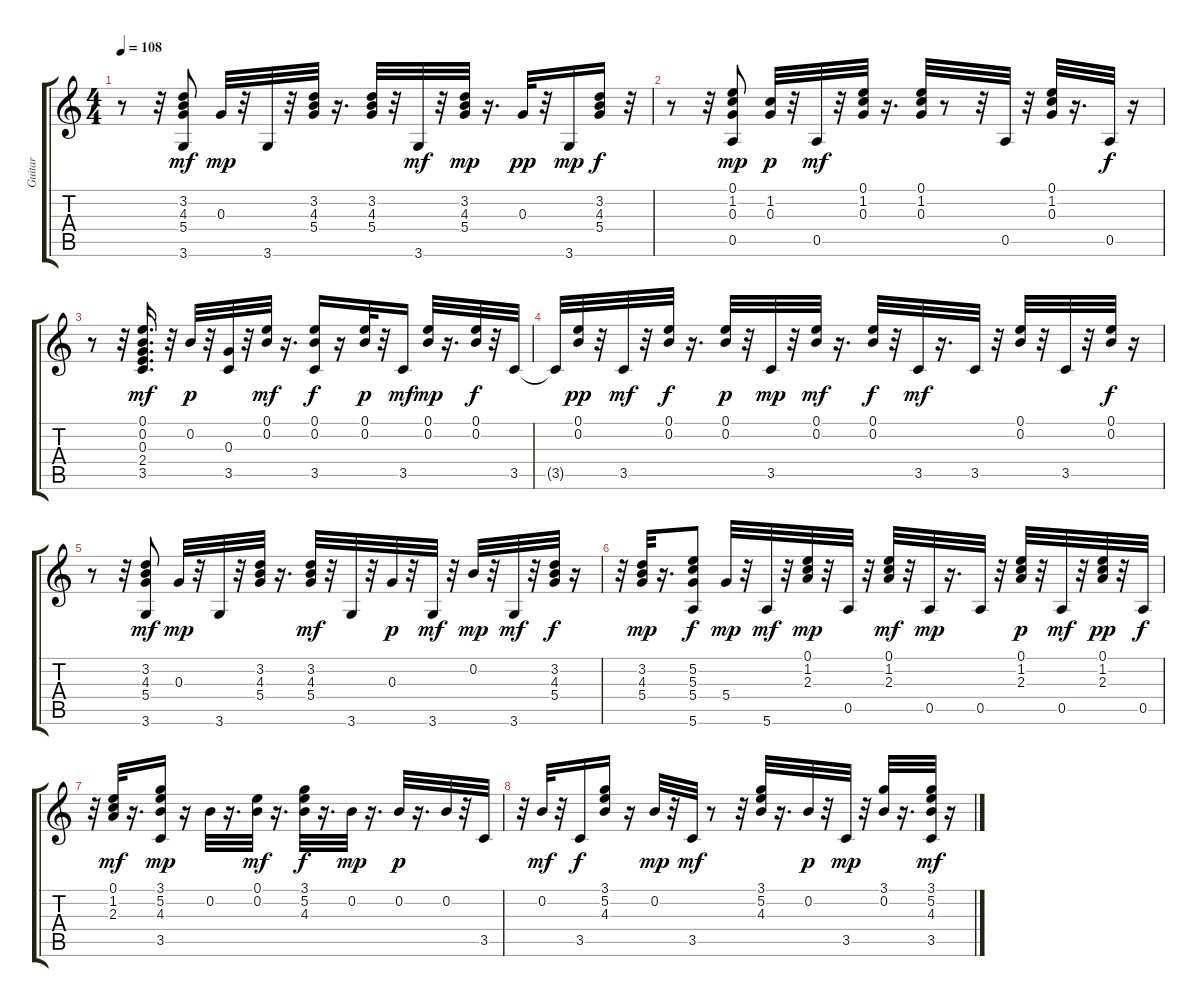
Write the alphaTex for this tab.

\track ("Guitar" "Guitar") {instrument electricguitarjazz}
\staff {score tabs}
\tuning (E4 B3 G3 D3 A2 E2) {hide}
\ts (4 4)
\tempo 108
\clef g2
\ks c
r.8{dy f} r.32 (3.2 4.3 5.4 3.6).8{dy mf} 0.3.32{dy mp} r.32 3.6.32 r.32 (3.2 4.3 5.4).32 r.16{d} (3.2 4.3 5.4).32 r.32 3.6.32{dy mf} r.32 (3.2 4.3 5.4).32{dy mp} r.16{d} 0.3.32{dy pp} r.32 3.6.16{dy mp} (3.2 4.3 5.4).16{dy f} r.32 |
r.8 r.32 (0.1 1.2 0.3 0.5).8{dy mp} (1.2 0.3).32{dy p} r.32 0.5.32{dy mf} r.32 (0.1 1.2 0.3).32 r.16{d} (0.1 1.2 0.3).32 r.8 r.32 0.5.32 r.32 (0.1 1.2 0.3).32 r.16{d} 0.5.32{dy f} r.16 |
r.8 r.32 (0.1 0.2 0.3 2.4 3.5).16{d dy mf} r.32 0.2.32{dy p} r.32 (0.3 3.5).32 r.32 (0.1 0.2).32{dy mf} r.16{d} (0.1 0.2 3.5).16{dy f} r.16 (0.1 0.2).32{dy p} r.32 3.5.16{dy mf} (0.1 0.2).32{dy mp} r.16{d} (0.1 0.2).32{dy f} r.32 3.5.32 |
3.5{t}.32 (0.1 0.2).32{dy pp} r.32 3.5.32{dy mf} r.32 (0.1 0.2).32{dy f} r.16{d} (0.1 0.2).32{dy p} r.32 3.5.32{dy mp} r.32 (0.1 0.2).32{dy mf} r.16{d} (0.1 0.2).32{dy f} r.32 3.5.32{dy mf} r.16{d} 3.5.32 r.32 (0.1 0.2).32 r.32 3.5.32 r.32 (0.1 0.2).32{dy f} r.16 |
r.8 r.32 (3.2 4.3 5.4 3.6).8{dy mf} 0.3.32{dy mp} r.32 3.6.32 r.32 (3.2 4.3 5.4).32 r.16{d} (3.2 4.3 5.4).32{dy mf} r.32 3.6.32 r.32 0.3.32{dy p} r.32 3.6.32{dy mf} r.32 0.2.32{dy mp} r.32 3.6.32{dy mf} r.32 (3.2 4.3 5.4).32{dy f} r.16 |
r.32 (3.2 4.3 5.4).32{dy mp} r.16{d} (5.2 5.3 5.4 5.6).8{dy f} 5.4.32{dy mp} r.32 5.6.32{dy mf} r.32 (0.1 1.2 2.3).32{dy mp} r.32 0.5.32 r.32 (0.1 1.2 2.3).32{dy mf} r.32 0.5.32{dy mp} r.16{d} 0.5.32 r.32 (0.1 1.2 2.3).32{dy p} r.32 0.5.32{dy mf} r.32 (0.1 1.2 2.3).32{dy pp} r.32 0.5.32{dy f} |
r.32 (0.1 1.2 2.3).32{dy mf} r.16{d} (3.1 5.2 4.3 3.5).16{dy mp} r.16 0.2.32 r.16{d} (0.1 0.2).32{dy mf} r.16{d} (3.1 5.2 4.3).32{dy f} r.16{d} 0.2.32{dy mp} r.16{d} 0.2.32{dy p} r.16{d} 0.2.32 r.32 3.5.32 |
r.32 0.2.32{dy mf} r.32 3.5.16{dy f} (3.1 5.2 4.3).16 r.16 0.2.32{dy mp} r.32 3.5.32{dy mf} r.8 r.32 (3.1 5.2 4.3).32 r.16{d} 0.2.32{dy p} r.32 3.5.32{dy mp} r.32 (3.1 0.2).32 r.16{d} (3.1 5.2 4.3 3.5).32{dy mf} r.16
